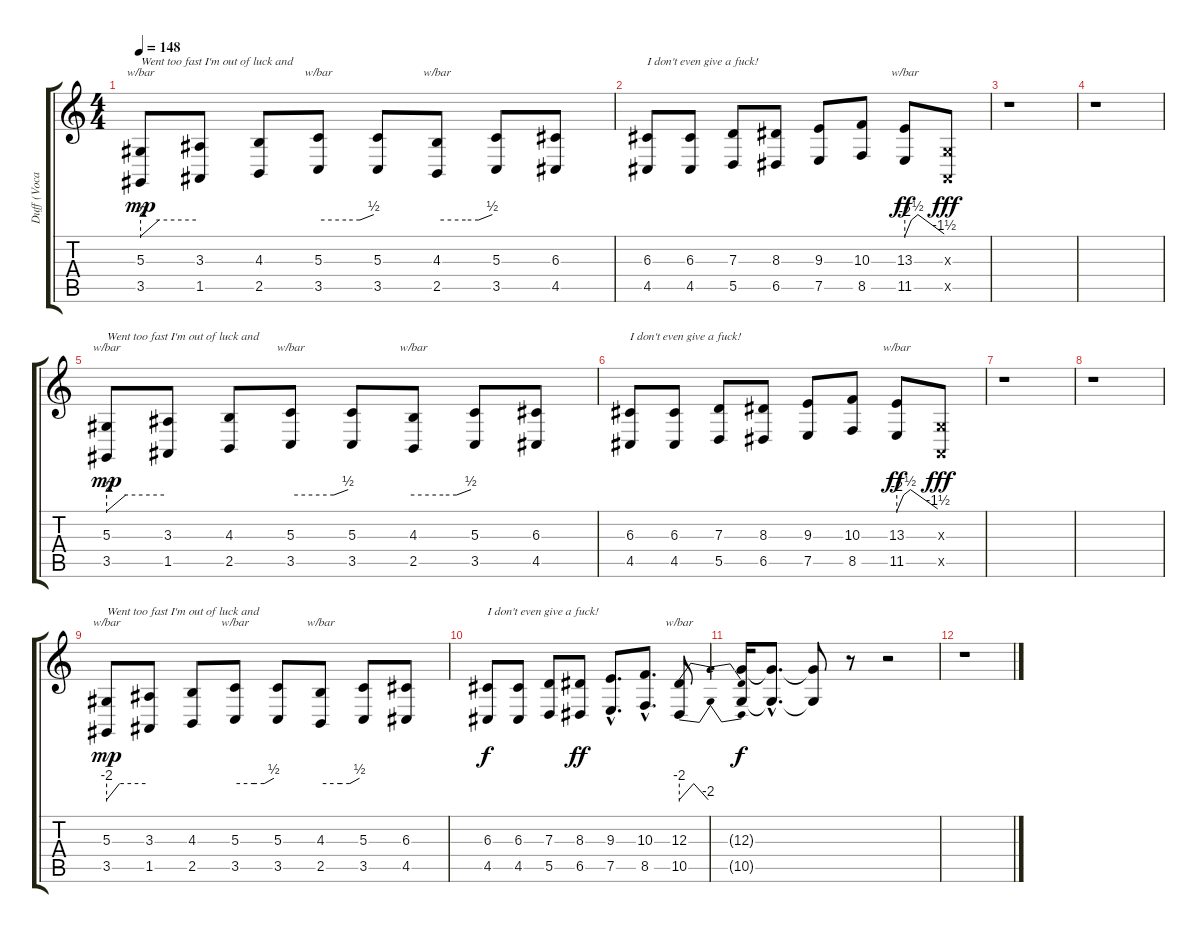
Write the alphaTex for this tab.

\track ("Duff (Vocals)" "Duff (Voca") {instrument lead5charang}
\staff {score tabs}
\tuning (E4 B3 G3 D3 A2 E2) {hide}
\ts (4 4)
\tempo 148
\clef g2
\ks c
(5.3 3.5).8{tbe (custom default 0 -8 20 0 60 0) txt "Went too fast I'm out of luck and" dy mp} (3.3 1.5).8 (4.3 2.5).8 (5.3 3.5).8{tbe (custom default 0 0 30 0 45 0 60 2)} (5.3 3.5).8 (4.3 2.5).8{tbe (custom default 0 0 31 0 45 0 60 2)} (5.3 3.5).8 (6.3 4.5).8 |
(6.3 4.5).8{txt "I don't even give a fuck!"} (6.3 4.5).8 (7.3 5.5).8 (8.3 6.5).8 (9.3 7.5).8 (10.3 8.5).8 (13.3 11.5).8{tbe (custom default 0 -8 10 0 20 2 60 -6) dy ff} (0.3{x} 0.5{x}).8{dy fff} |
r.1 |
r.1 |
(5.3 3.5).8{tbe (custom default 0 -8 20 0 60 0) txt "Went too fast I'm out of luck and" dy mp} (3.3 1.5).8 (4.3 2.5).8 (5.3 3.5).8{tbe (custom default 0 0 30 0 45 0 60 2)} (5.3 3.5).8 (4.3 2.5).8{tbe (custom default 0 0 31 0 45 0 60 2)} (5.3 3.5).8 (6.3 4.5).8 |
(6.3 4.5).8{txt "I don't even give a fuck!"} (6.3 4.5).8 (7.3 5.5).8 (8.3 6.5).8 (9.3 7.5).8 (10.3 8.5).8 (13.3 11.5).8{tbe (custom default 0 -8 10 0 20 2 60 -6) dy ff} (0.3{x} 0.5{x}).8{dy fff} |
r.1 |
r.1 |
(5.3 3.5).8{tbe (custom default 0 -8 20 0 60 0) txt "Went too fast I'm out of luck and" dy mp} (3.3 1.5).8 (4.3 2.5).8 (5.3 3.5).8{tbe (custom default 0 0 30 0 45 0 60 2)} (5.3 3.5).8 (4.3 2.5).8{tbe (custom default 0 0 31 0 45 0 60 2)} (5.3 3.5).8 (6.3 4.5).8 |
(6.3 4.5).8{txt "I don't even give a fuck!" dy f} (6.3 4.5).8 (7.3 5.5).8 (8.3 6.5).8{dy ff} (9.3{hac} 7.5{hac}).8{d} (10.3{hac} 8.5{hac}).8{d} (12.3 10.5).8{tbe (dip default 0 -8 10 0 36 0 60 -8)} |
(12.3{t} 10.5{t}).16{dy f} (12.3{hac t} 10.5{hac t}).8{d} (12.3{t} 10.5{t}).8 r.8 r.2 |
r.1
